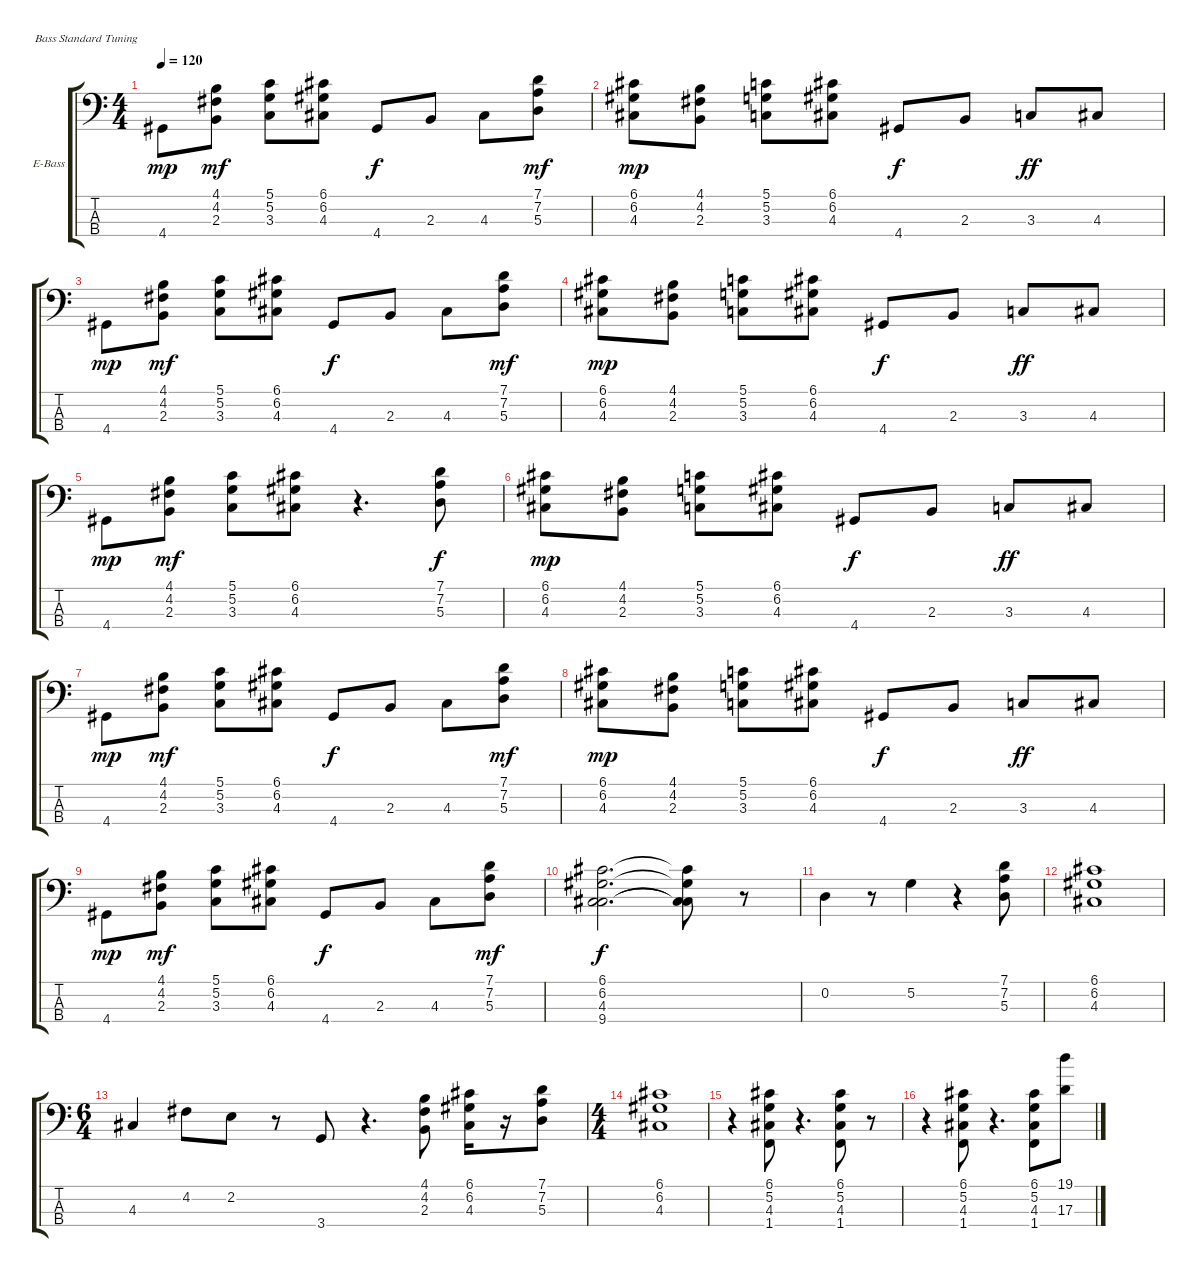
\bracketExtendMode groupsimilarinstruments
\firstSystemTrackNameOrientation horizontal
\otherSystemsTrackNameOrientation horizontal
\track ("Bass" "E-Bass") {instrument slapbass1}
\staff {score tabs}
\tuning (G2 D2 A1 E1)
\ts (4 4)
\tempo 120
\clef f4
\ks c
4.4.8{dy mp} (4.1 4.2 2.3).8{dy mf} (5.1 5.2 3.3).8 (6.1 6.2 4.3).8 4.4.8{dy f} 2.3.8 4.3.8 (7.1 7.2 5.3).8{dy mf} |
(6.1 6.2 4.3).8{dy mp} (4.1 4.2 2.3).8 (5.1 5.2 3.3).8 (6.1 6.2 4.3).8 4.4.8{dy f} 2.3.8 3.3.8{dy ff} 4.3.8 |
4.4.8{dy mp} (4.1 4.2 2.3).8{dy mf} (5.1 5.2 3.3).8 (6.1 6.2 4.3).8 4.4.8{dy f} 2.3.8 4.3.8 (7.1 7.2 5.3).8{dy mf} |
(6.1 6.2 4.3).8{dy mp} (4.1 4.2 2.3).8 (5.1 5.2 3.3).8 (6.1 6.2 4.3).8 4.4.8{dy f} 2.3.8 3.3.8{dy ff} 4.3.8 |
4.4.8{dy mp} (4.1 4.2 2.3).8{dy mf} (5.1 5.2 3.3).8 (6.1 6.2 4.3).8 r.4{d} (7.1 7.2 5.3).8{dy f} |
(6.1 6.2 4.3).8{dy mp} (4.1 4.2 2.3).8 (5.1 5.2 3.3).8 (6.1 6.2 4.3).8 4.4.8{dy f} 2.3.8 3.3.8{dy ff} 4.3.8 |
4.4.8{dy mp} (4.1 4.2 2.3).8{dy mf} (5.1 5.2 3.3).8 (6.1 6.2 4.3).8 4.4.8{dy f} 2.3.8 4.3.8 (7.1 7.2 5.3).8{dy mf} |
(6.1 6.2 4.3).8{dy mp} (4.1 4.2 2.3).8 (5.1 5.2 3.3).8 (6.1 6.2 4.3).8 4.4.8{dy f} 2.3.8 3.3.8{dy ff} 4.3.8 |
4.4.8{dy mp} (4.1 4.2 2.3).8{dy mf} (5.1 5.2 3.3).8 (6.1 6.2 4.3).8 4.4.8{dy f} 2.3.8 4.3.8 (7.1 7.2 5.3).8{dy mf} |
(6.1 6.2 4.3 9.4).2{d dy f} (6.1{t} 6.2{t} 4.3{t} 9.4{t}).8 r.8 |
0.2.4 r.8 5.2.4 r.4 (7.1 7.2 5.3).8 |
(6.1 6.2 4.3).1 |
\ts (6 4)
4.3.4 4.2.8 2.2.8 r.8 3.4.8 r.4{d} (4.1 4.2 2.3).8 (6.1 6.2 4.3).16 r.16 (7.1 7.2 5.3).8 |
\ts (4 4)
(6.1 6.2 4.3).1 |
r.4 (6.1 5.2 4.3 1.4).8 r.4{d} (6.1 5.2 4.3 1.4).8 r.8 |
r.4 (6.1 5.2 4.3 1.4).8 r.4{d} (6.1 5.2 4.3 1.4).8 (19.1 17.3).8
